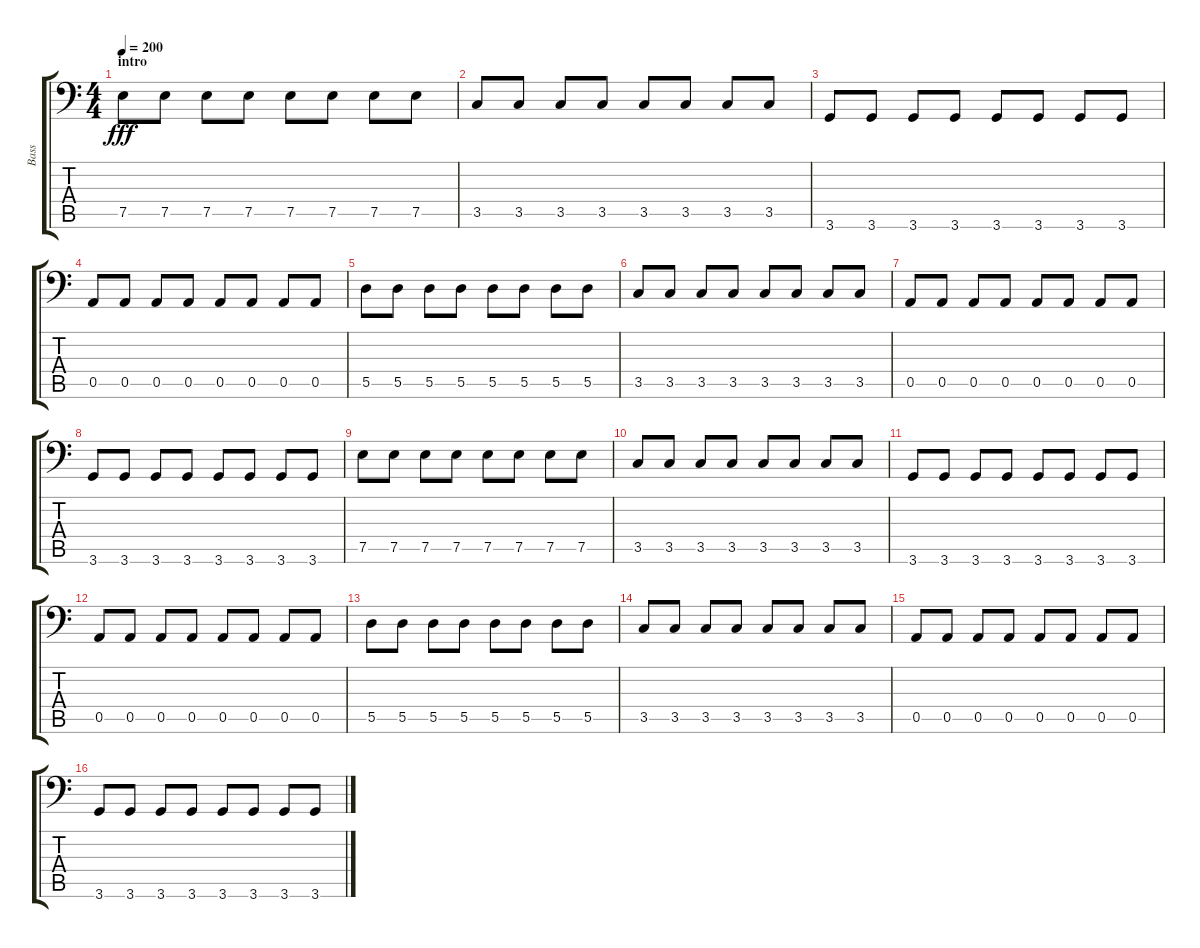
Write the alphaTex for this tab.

\track ("Bass" "Bass") {instrument electricbassfinger}
\staff {score tabs}
\tuning (E3 B2 G2 D2 A1 E1) {hide}
\ts (4 4)
\section ("" "intro")
\tempo 200
\clef f4
\ks c
7.5.8{dy fff instrument electricbassfinger} 7.5.8 7.5.8 7.5.8 7.5.8 7.5.8 7.5.8 7.5.8 |
3.5.8 3.5.8 3.5.8 3.5.8 3.5.8 3.5.8 3.5.8 3.5.8 |
3.6.8 3.6.8 3.6.8 3.6.8 3.6.8 3.6.8 3.6.8 3.6.8 |
0.5.8 0.5.8 0.5.8 0.5.8 0.5.8 0.5.8 0.5.8 0.5.8 |
5.5.8 5.5.8 5.5.8 5.5.8 5.5.8 5.5.8 5.5.8 5.5.8 |
3.5.8 3.5.8 3.5.8 3.5.8 3.5.8 3.5.8 3.5.8 3.5.8 |
0.5.8 0.5.8 0.5.8 0.5.8 0.5.8 0.5.8 0.5.8 0.5.8 |
3.6.8 3.6.8 3.6.8 3.6.8 3.6.8 3.6.8 3.6.8 3.6.8 |
7.5.8 7.5.8 7.5.8 7.5.8 7.5.8 7.5.8 7.5.8 7.5.8 |
3.5.8 3.5.8 3.5.8 3.5.8 3.5.8 3.5.8 3.5.8 3.5.8 |
3.6.8 3.6.8 3.6.8 3.6.8 3.6.8 3.6.8 3.6.8 3.6.8 |
0.5.8 0.5.8 0.5.8 0.5.8 0.5.8 0.5.8 0.5.8 0.5.8 |
5.5.8 5.5.8 5.5.8 5.5.8 5.5.8 5.5.8 5.5.8 5.5.8 |
3.5.8 3.5.8 3.5.8 3.5.8 3.5.8 3.5.8 3.5.8 3.5.8 |
0.5.8 0.5.8 0.5.8 0.5.8 0.5.8 0.5.8 0.5.8 0.5.8 |
3.6.8 3.6.8 3.6.8 3.6.8 3.6.8 3.6.8 3.6.8 3.6.8
